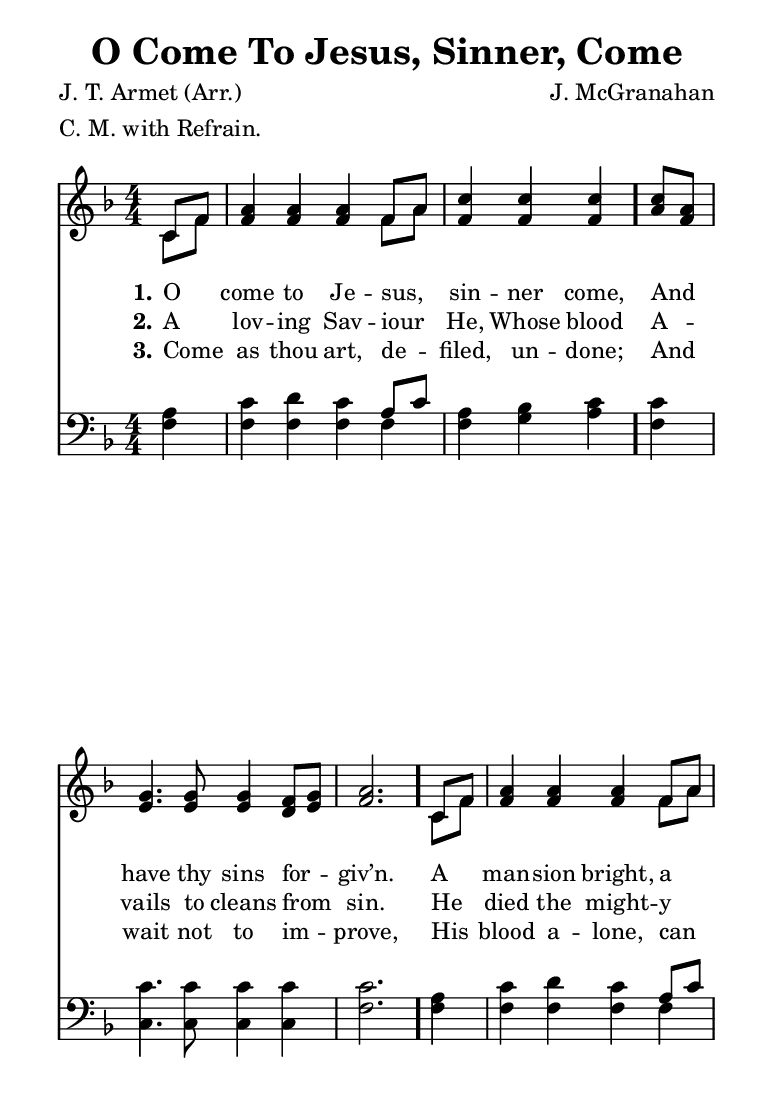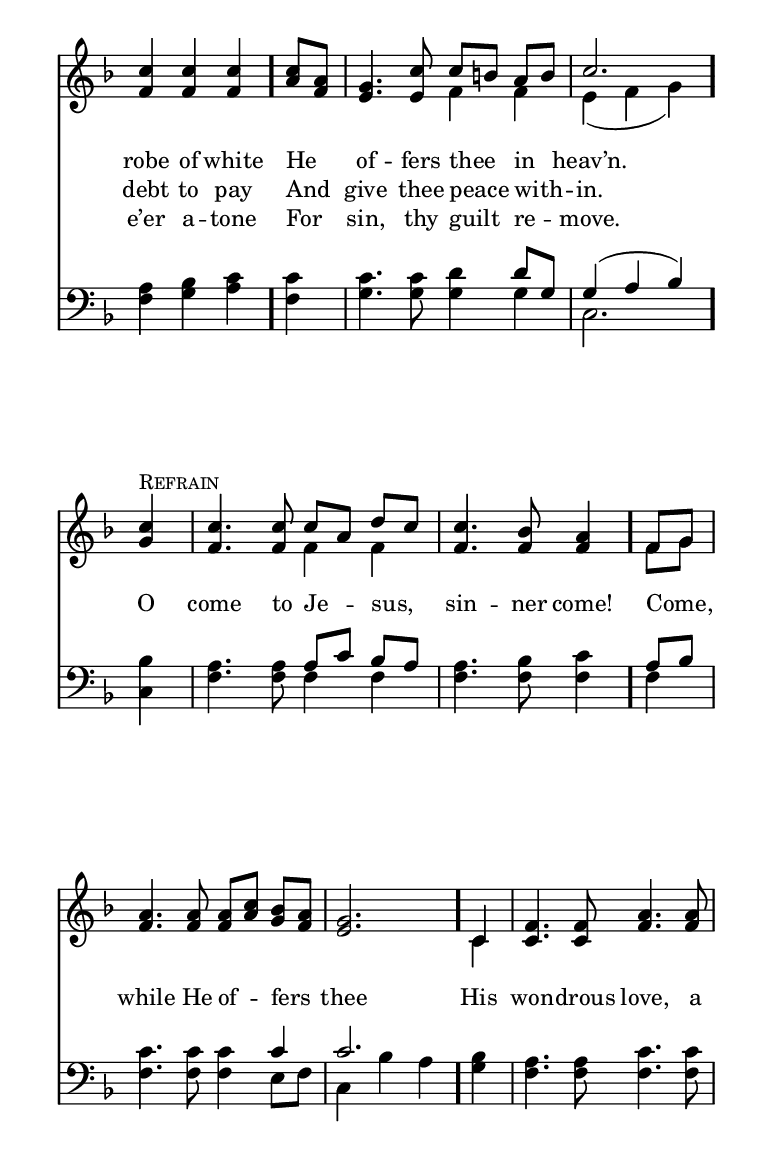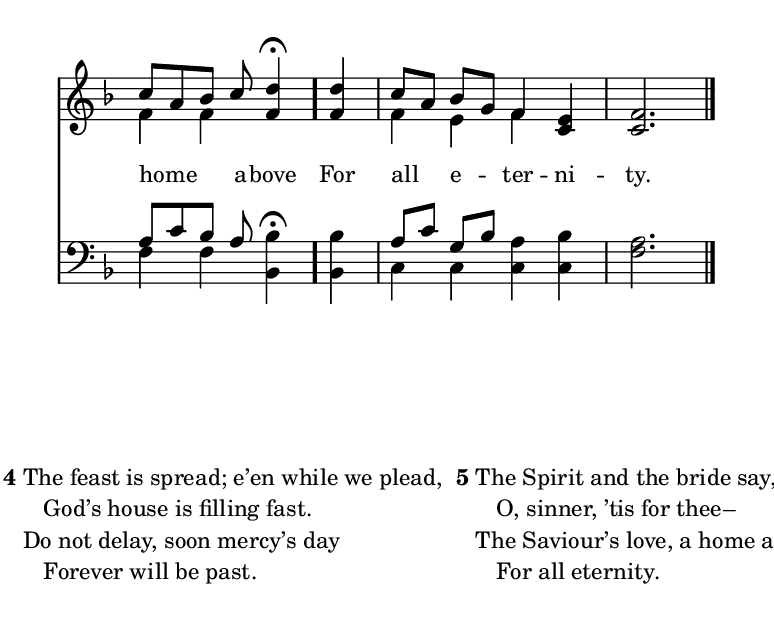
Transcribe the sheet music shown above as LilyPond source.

\include "common/global.ily"
\paper {
  \include "common/paper.ily"
  systems-per-page = ##f
}

\header{
  hymnnumber = "374"
  title = "O Come To Jesus, Sinner, Come"
  tunename = "None But Christ Can Satisfy"
  meter = "C. M. with Refrain."
  poet = "J. T. Armet (Arr.)"
  composer = "J. McGranahan"
  %copyright = ""
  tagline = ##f
}

% for fermata in MIDI
ta = { \tempo 4=80 }
tb = { \tempo 4=32 }

patternAA = { }

global = {
  \include "common/overrides.ily"
  \override Staff.TimeSignature.style = #'numbered
  \time 4/4
  \override Score.MetronomeMark.transparent = ##t % hide all fermata changes too
  \ta
  \key f \major
  \partial 4
  \autoBeamOff
}

notesSoprano = {
\global
\relative c' {

  c8[ f8] | a4 a4 a4 f8[ a8] | c4 c4 c4
  c8[ a8] | g4. g8 g4 f8[ g8] | a2.
  c,8[ f8] | a4 a4 a4 f8[ a8] | c4 c4 c4
  c8[ a8] | g4. c8 c8[ b!8] a8[ b8] | c2.

  << s^\markup { \small \caps "Refrain" }
  { c4 | c4. c8 c8[ a8] d8[ c8] | c4. bes8 a4 } >>
  f8[ g8] | a4. a8 a8[ c8] bes8[ a8] | g2.
  c,4 | f4. f8 a4. a8 | c8[ a8 bes8] c8 \tb d4 \fermata \ta
  d4 | c8[ a8] bes8[ g8] f4 e4 | f2.

  \bar "|."

}
}

notesAlto = {
\global
\relative e' {

  c8[ f8] | f4 f4 f4 f8[ a8] | f4 f4 f4
  a8[ f8] | e4. e8 e4 d8[ e8] | f2.
  c8[ f8] | f4 f4 f4 f8[ a8] | f4 f4 f4
  a8[ f8] | e4. e8 f4 f4 | e4( f4 g4)

  g4 | f4. f8 f4 f4 | f4. f8 f4
  f8[ g8] | f4. f8 f8[ a8] g8[ f8] | e2.
  c4 | c4. c8 f4. f8 | f4 f4 f4
  f4 | f4 e4 f4 c4 | c2.

}
}

notesTenor = {
\global
\relative a {

  a4 | c4 d4 c4 a8[ c8] | a4 bes4 c4
  c4 | c4. c8 c4 c4 | c2.
  a4 | c4 d4 c4 a8[ c8] | a4 bes4 c4
  c4 | c4. c8 d4 d8[ g,8] | g4( a4 bes4)

  bes4 | a4. a8 a8[ c8] bes8[ a8] | a4. bes8 c4 
  a8[ bes8] | c4. c8 c4 c4 | c2.
  bes4 | a4. a8 c4. c8 | a8[ c8 bes8] a8 bes4
  bes4 | a8[ c8] g8[ bes8] a4 bes4 | a2.

}
}

notesBass = {
\global
\relative f {

  f4 | f4 f4 f4 f4 | f4 g4 a4
  f4 | c4. c8 c4 c4 | f2.
  f4 | f4 f4 f4 f4 | f4 g4 a4
  f4 | g4. g8 g4 g4 | c,2.

  c4 | f4. f8 f4 f4 | f4. f8 f4
  f4 | f4. f8 f4 e8[ f8] | c4 bes'4 a4
  g4 | f4. f8 f4. f8 | f4 f4 bes,4 \fermata
  bes4 | c4 c4 c4 c4 | f2.

}
}

Refrain = \lyricmode {

O come to Je -- sus, sin -- ner come! \bar "."
Come, while He of -- fers thee \bar "."
His won -- drous love, a home a -- bove \bar "."
For all e -- ter -- ni -- ty. \bar "."

}

wordsA = \lyricmode {
\set stanza = "1."

O come to Je -- sus, sin -- ner come, \bar "."
And have thy sins for -- giv’n. \bar "."
A man -- sion bright, a robe of white \bar "."
He of -- fers thee in heav’n. \bar "."

}

wordsB = \lyricmode {
\set stanza = "2."

A lov -- ing Sav -- iour He, Whose blood
A -- vails to cleans from sin.
He died the might -- y debt to pay
And give thee peace with -- in.

\Refrain

}

wordsC = \lyricmode {
\set stanza = "3."

Come as thou art, de -- filed, un -- done;
And wait not to im -- prove,
His blood a -- lone, can e’er a -- tone
For sin, thy guilt re -- move.

}

wordsD = \markuplist {

\line { The feast is spread; e’en while we plead, }
\line { { \hspace #2 } God’s house is filling fast. }
\line { Do not delay, soon mercy’s day }
\line { { \hspace #2 } Forever will be past. }

}

wordsE = \markuplist {

\line { The Spirit and the bride say, “Come”; }
\line { { \hspace #2 } O, sinner, ’tis for thee– }
\line { The Saviour’s love, a home above }
\line { { \hspace #2 } For all eternity. }

}

\score {
  \context ChoirStaff <<
    \context Staff = upper <<
      \set ChoirStaff.systemStartDelimiter = #'SystemStartBar
      \set ChoirStaff.printPartCombineTexts = ##f
      \partcombine #'(2 . 9) \notesSoprano \notesAlto
      \context NullVoice = sopranos { \voiceOne << \notesSoprano >> }
      \context NullVoice = altos { \voiceTwo << \notesAlto >> }
      \context Lyrics = one   \lyricsto sopranos \wordsA
      \context Lyrics = two   \lyricsto sopranos \wordsB
      \context Lyrics = three \lyricsto sopranos \wordsC
    >>
    \context Staff = men <<
      \clef bass
      \set ChoirStaff.printPartCombineTexts = ##f
      \partcombine #'(2 . 9) \notesTenor \notesBass
      \context NullVoice = tenors { \voiceOne << \notesTenor >> }
      \context NullVoice = basses { \voiceTwo << \notesBass >> }
    >>
  >>
  \layout {
    \include "common/layout.ily"
  }
  \midi{
    \include "common/midi.ily"
  }
}

\noPageBreak

\markup { \fill-line {
  \hspace #0.1
  \line{ \bold 4 \column { \wordsD } }
  \hspace #0.1
  \line{ \bold 5 \column { \wordsE } }
  \hspace #0.1
} }

\version "2.19.49"  % necessary for upgrading to future LilyPond versions.

% vi:set et ts=2 sw=2 ai nocindent syntax=lilypond:
